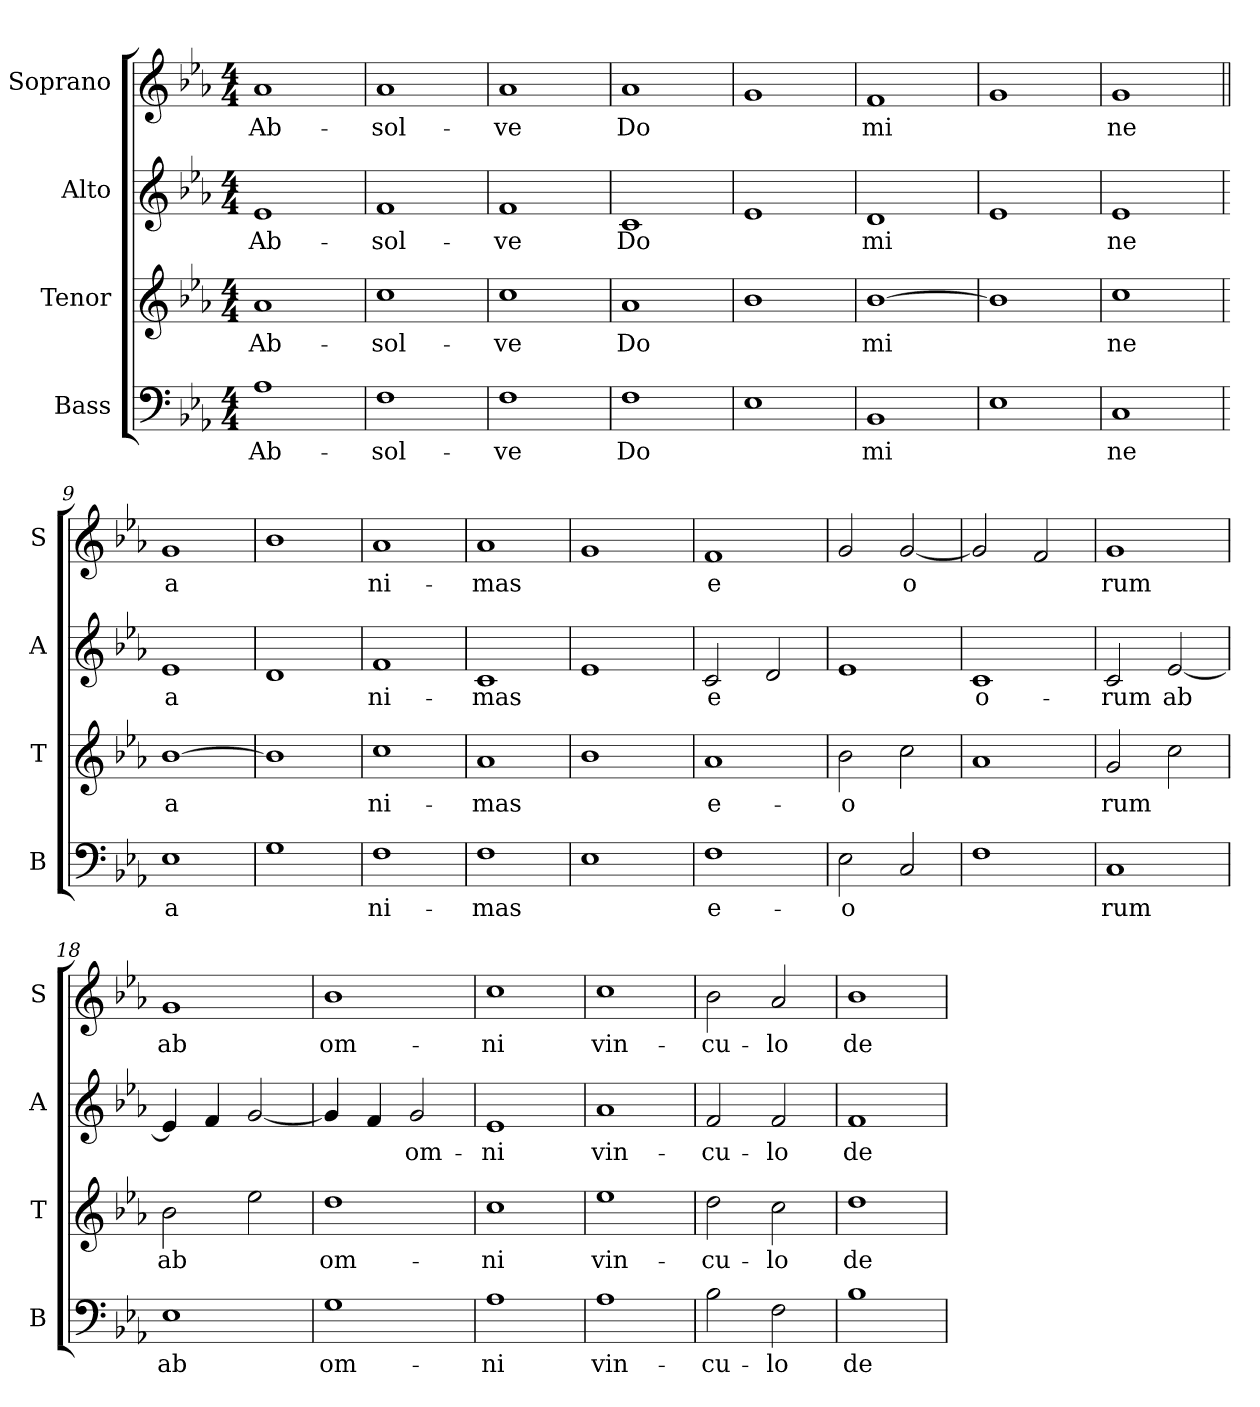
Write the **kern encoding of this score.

**kern	**text	**kern	**text	**kern	**text	**kern	**text
*part4	*part4	*part3	*part3	*part2	*part2	*part1	*part1
*staff4	*staff4	*staff3	*staff3	*staff2	*staff2	*staff1	*staff1
*I"Bass	*	*I"Tenor	*	*I"Alto	*	*I"Soprano	*
*I'B	*	*I'T	*	*I'A	*	*I'S	*
!!LO:PB:g=z
*stria5	*	*stria5	*	*stria5	*	*stria5	*
*clefF4	*	*	*	*clefG2	*	*clefG2	*
*k[b-e-a-]	*	*k[b-e-a-]	*	*k[b-e-a-]	*	*k[b-e-a-]	*
*E-:	*	*E-:	*	*E-:	*	*E-:	*
*M4/4	*	*M4/4	*	*M4/4	*	*M4/4	*
=1	=1	=1	=1	=1	=1	=1	=1
!	!LO:LY:b:cj	!	!LO:LY:b:cj	!	!LO:LY:b:cj	!	!LO:LY:b:cj
1A-	Ab-	1a-	Ab-	1e-	Ab-	1a-	Ab-
=2	=2	=2	=2	=2	=2	=2	=2
!	!LO:LY:b:cj	!	!LO:LY:b:cj	!	!LO:LY:b:cj	!	!LO:LY:b:cj
1F	-sol-	1cc	-sol-	1f	-sol-	1a-	-sol-
=3	=3	=3	=3	=3	=3	=3	=3
!	!LO:LY:b:cj	!	!LO:LY:b:cj	!	!LO:LY:b:cj	!	!LO:LY:b:cj
1F	-ve	1cc	-ve	1f	-ve	1a-	-ve
=4	=4	=4	=4	=4	=4	=4	=4
!	!LO:LY:b:cj	!	!LO:LY:b:cj	!	!LO:LY:b:cj	!	!LO:LY:b:cj
1F	Do	1a-	Do	1c	Do	1a-	Do
=5	=5	=5	=5	=5	=5	=5	=5
1E-	.	1b-	.	1e-	.	1g	.
=6	=6	=6	=6	=6	=6	=6	=6
!	!LO:LY:b:cj	!	!LO:LY:b:cj	!	!LO:LY:b:cj	!	!LO:LY:b:cj
1BB-	mi	[>1b-	mi	1d	mi	1f	mi
=7	=7	=7	=7	=7	=7	=7	=7
1E-	.	1b-]	.	1e-	.	1g	.
=8	=8	=8	=8	=8	=8	=8	=8
!	!LO:LY:b:cj	!	!LO:LY:b:cj	!	!LO:LY:b:cj	!	!LO:LY:b:cj
1C	ne	1cc	ne	1e-	ne	1g	ne
=9	=9||	=9	=9||	=9	=9||	=9||	=9||
!	!LO:LY:b:rj	!	!LO:LY:b:rj	!	!LO:LY:b:rj	!	!LO:LY:b:rj
1E-	a	[>1b-	a	1e-	a	1g	a
=10	=10	=10	=10	=10	=10	=10	=10
1G	.	1b-]	.	1d	.	1b-	.
=11	=11	=11	=11	=11	=11	=11	=11
!	!LO:LY:b:cj	!	!LO:LY:b:cj	!	!LO:LY:b:cj	!	!LO:LY:b:cj
1F	ni-	1cc	ni-	1f	ni-	1a-	ni-
=12	=12	=12	=12	=12	=12	=12	=12
!	!LO:LY:b	!	!LO:LY:b	!	!LO:LY:b	!	!LO:LY:b
1F	-mas	1a-	-mas	1c	-mas	1a-	-mas
!!LO:LB:g=z
=13	=13	=13	=13	=13	=13	=13	=13
*^	*	*^	*	*	*	*^	*
1E-	8ryy	.	1b-	8ryy	.	1e-	.	1g	8ryy	.
.	2..ryy	.	.	2..ryy	.	.	.	.	2..ryy	.
=14	=14	=14	=14	=14	=14	=14	=14	=14	=14	=14
!	!	!LO:LY:b:cj	!	!	!LO:LY:b:cj	!	!LO:LY:b:cj	!	!	!LO:LY:b:rj
*v	*v	*	*	*	*	*	*	*v	*v	*
*	*	*v	*v	*	*	*	*	*
1F	e-	1a-	e-	2c/	e	1f	e
.	.	.	.	2d/	.	.	.
=15	=15	=15	=15	=15	=15	=15	=15
!	!LO:LY:b:cj	!	!LO:LY:b:cj	!	!	!	!
2E-\	-o	2b-\	-o	1e-	.	2g/	.
!	!	!	!	!	!	!	!LO:LY:b:cj
2C/	.	2cc\	.	.	.	[<2g/	o
=16	=16	=16	=16	=16	=16	=16	=16
!	!	!	!	!	!LO:LY:b:cj	!	!
1F	.	1a-	.	1c	o-	2g/]	.
.	.	.	.	.	.	2f/	.
=17	=17	=17	=17	=17	=17	=17	=17
!	!LO:LY:b:cj	!	!LO:LY:b	!	!LO:LY:b:cj	!	!LO:LY:b:cj
1C	rum	2g/	rum	2c/	-rum	1g	rum
!	!	!	!	!	!LO:LY:b:cj	!	!
.	.	2cc\	.	[<2e-/	ab	.	.
=18	=18	=18	=18	=18	=18	=18	=18
!	!LO:LY:b:cj	!	!LO:LY:b:cj	!	!	!	!LO:LY:b:cj
1E-	ab	2b-\	ab	4e-/]	.	1g	ab
.	.	.	.	4f/	.	.	.
.	.	2ee-\	.	[<2g/	.	.	.
=19	=19	=19	=19	=19	=19	=19	=19
!	!LO:LY:b:cj	!	!LO:LY:b:cj	!	!	!	!LO:LY:b:cj
1G	om-	1dd	om-	4g/]	.	1b-	om-
.	.	.	.	4f/	.	.	.
!	!	!	!	!	!LO:LY:b:cj	!	!
.	.	.	.	2g/	om-	.	.
=20	=20	=20	=20	=20	=20	=20	=20
!	!LO:LY:b:cj	!	!LO:LY:b:cj	!	!LO:LY:b:cj	!	!LO:LY:b:cj
1A-	-ni	1cc	-ni	1e-	-ni	1cc	-ni
=21	=21	=21	=21	=21	=21	=21	=21
!	!LO:LY:b:cj	!	!LO:LY:b:cj	!	!LO:LY:b:cj	!	!LO:LY:b:cj
1A-	vin-	1ee-	vin-	1a-	vin-	1cc	vin-
=22	=22	=22	=22	=22	=22	=22	=22
!	!LO:LY:b:cj	!	!LO:LY:b:cj	!	!LO:LY:b:cj	!	!LO:LY:b:cj
2B-\	-cu-	2dd\	-cu-	2f/	-cu-	2b-\	-cu-
!	!LO:LY:b:cj	!	!LO:LY:b:cj	!	!LO:LY:b:cj	!	!LO:LY:b:cj
2F\	-lo	2cc\	-lo	2f/	-lo	2a-/	-lo
!!LO:LB:g=z
=23	=23	=23	=23	=23	=23	=23	=23
!	!LO:LY:b:cj	!	!LO:LY:b:cj	!	!LO:LY:b:cj	!	!LO:LY:b:cj
1B-	de-	1dd	de-	1f	de-	1b-	de-
=	=	=	=	=	=	=	=
*-	*-	*-	*-	*-	*-	*-	*-
